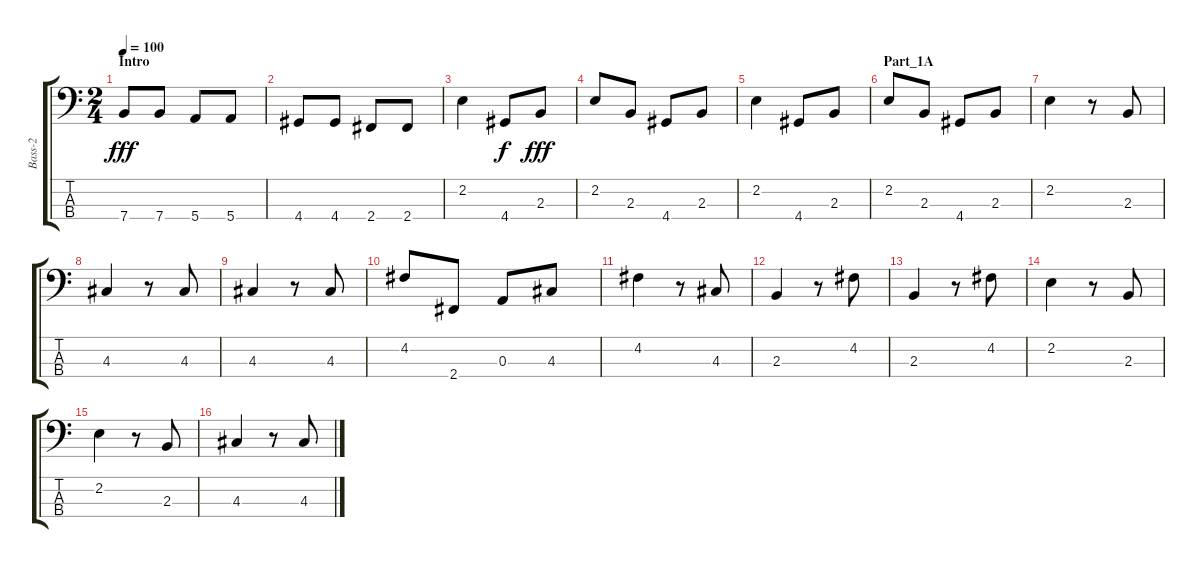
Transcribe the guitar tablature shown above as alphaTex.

\track ("Bass-2" "Bass-2") {instrument electricguitarmuted}
\staff {score tabs}
\tuning (G2 D2 A1 E1) {hide}
\ts (2 4)
\section ("" "Intro")
\tempo 100
\clef f4
\ks c
7.4.8{dy fff instrument electricguitarmuted} 7.4.8 5.4.8 5.4.8 |
4.4.8 4.4.8 2.4.8 2.4.8 |
2.2.4 4.4.8{dy f} 2.3.8{dy fff} |
2.2.8 2.3.8 4.4.8 2.3.8 |
2.2.4 4.4.8 2.3.8 |
\section ("" "Part_1A")
2.2.8 2.3.8 4.4.8 2.3.8 |
2.2.4 r.8 2.3.8 |
4.3.4 r.8 4.3.8 |
4.3.4 r.8 4.3.8 |
4.2.8 2.4.8 0.3.8 4.3.8 |
4.2.4 r.8 4.3.8 |
2.3.4 r.8 4.2.8 |
2.3.4 r.8 4.2.8 |
2.2.4 r.8 2.3.8 |
2.2.4 r.8 2.3.8 |
4.3.4 r.8 4.3.8
